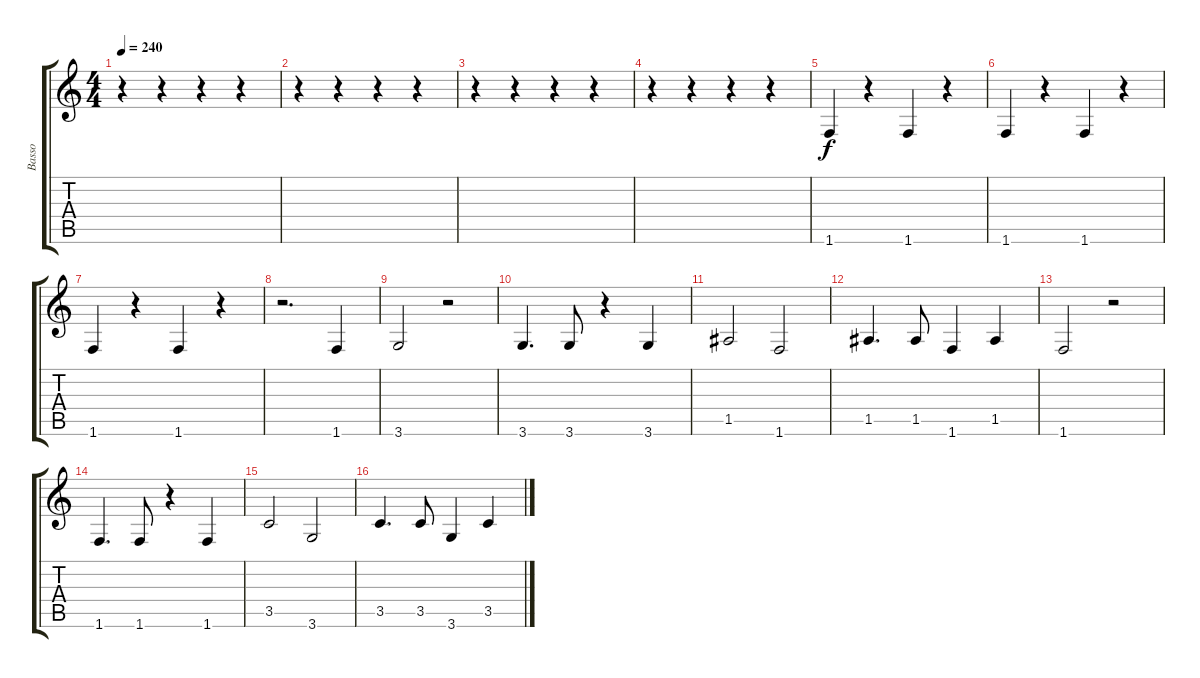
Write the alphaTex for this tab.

\track ("Basso" "Basso") {instrument fretlessbass}
\staff {score tabs}
\tuning (E4 B3 G3 D3 A2 E2) {hide}
\ts (4 4)
\tempo 240
\clef g2
\ks c
r.4{dy f} r.4 r.4 r.4 |
r.4 r.4 r.4 r.4 |
r.4 r.4 r.4 r.4 |
r.4 r.4 r.4 r.4 |
1.6.4 r.4 1.6.4 r.4 |
1.6.4 r.4 1.6.4 r.4 |
1.6.4 r.4 1.6.4 r.4 |
r.2{d} 1.6.4 |
3.6.2 r.2 |
3.6.4{d} 3.6.8 r.4 3.6.4 |
1.5.2 1.6.2 |
1.5.4{d} 1.5.8 1.6.4 1.5.4 |
1.6.2 r.2 |
1.6.4{d} 1.6.8 r.4 1.6.4 |
3.5.2 3.6.2 |
3.5.4{d} 3.5.8 3.6.4 3.5.4
